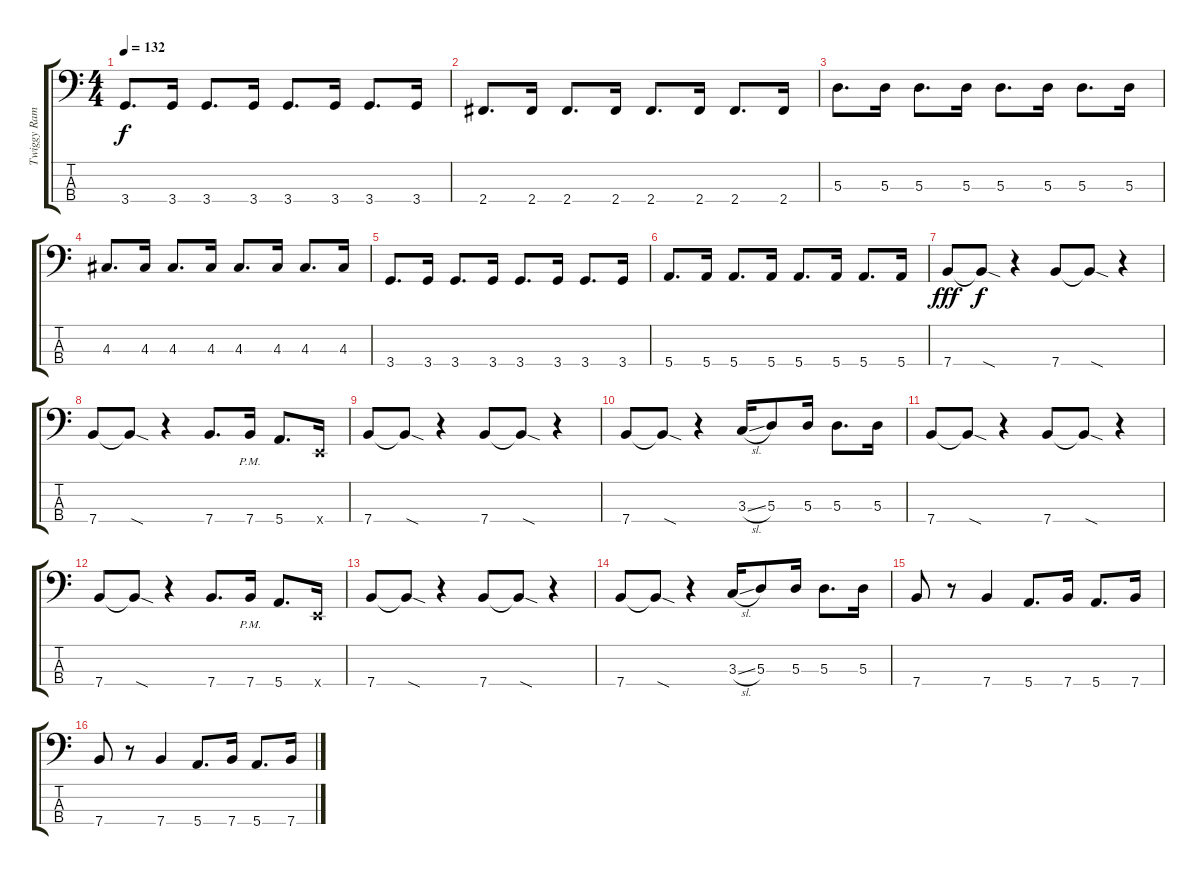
\track ("Twiggy Ramirez" "Twiggy Ram") {instrument distortionguitar}
\staff {score tabs}
\tuning (G2 D2 A1 E1) {hide}
\ts (4 4)
\tempo 132
\clef f4
\ks c
3.4.8{d dy f} 3.4.16 3.4.8{d} 3.4.16 3.4.8{d} 3.4.16 3.4.8{d} 3.4.16 |
2.4.8{d} 2.4.16 2.4.8{d} 2.4.16 2.4.8{d} 2.4.16 2.4.8{d} 2.4.16 |
5.3.8{d} 5.3.16 5.3.8{d} 5.3.16 5.3.8{d} 5.3.16 5.3.8{d} 5.3.16 |
4.3.8{d} 4.3.16 4.3.8{d} 4.3.16 4.3.8{d} 4.3.16 4.3.8{d} 4.3.16 |
3.4.8{d} 3.4.16 3.4.8{d} 3.4.16 3.4.8{d} 3.4.16 3.4.8{d} 3.4.16 |
5.4.8{d} 5.4.16 5.4.8{d} 5.4.16 5.4.8{d} 5.4.16 5.4.8{d} 5.4.16 |
7.4.8{dy fff} 7.4{sod t}.8{dy f} r.4 7.4.8 7.4{sod t}.8 r.4 |
7.4.8 7.4{sod t}.8 r.4 7.4.8{d} 7.4{pm}.16 5.4.8{d} 0.4{x}.16 |
7.4.8 7.4{sod t}.8 r.4 7.4.8 7.4{sod t}.8 r.4 |
7.4.8 7.4{sod t}.8 r.4 3.3{sl}.16 5.3.8 5.3.16 5.3.8{d} 5.3.16 |
7.4.8 7.4{sod t}.8 r.4 7.4.8 7.4{sod t}.8 r.4 |
7.4.8 7.4{sod t}.8 r.4 7.4.8{d} 7.4{pm}.16 5.4.8{d} 0.4{x}.16 |
7.4.8 7.4{sod t}.8 r.4 7.4.8 7.4{sod t}.8 r.4 |
7.4.8 7.4{sod t}.8 r.4 3.3{sl}.16 5.3.8 5.3.16 5.3.8{d} 5.3.16 |
7.4.8 r.8 7.4.4 5.4.8{d} 7.4.16 5.4.8{d} 7.4.16 |
7.4.8 r.8 7.4.4 5.4.8{d} 7.4.16 5.4.8{d} 7.4.16
